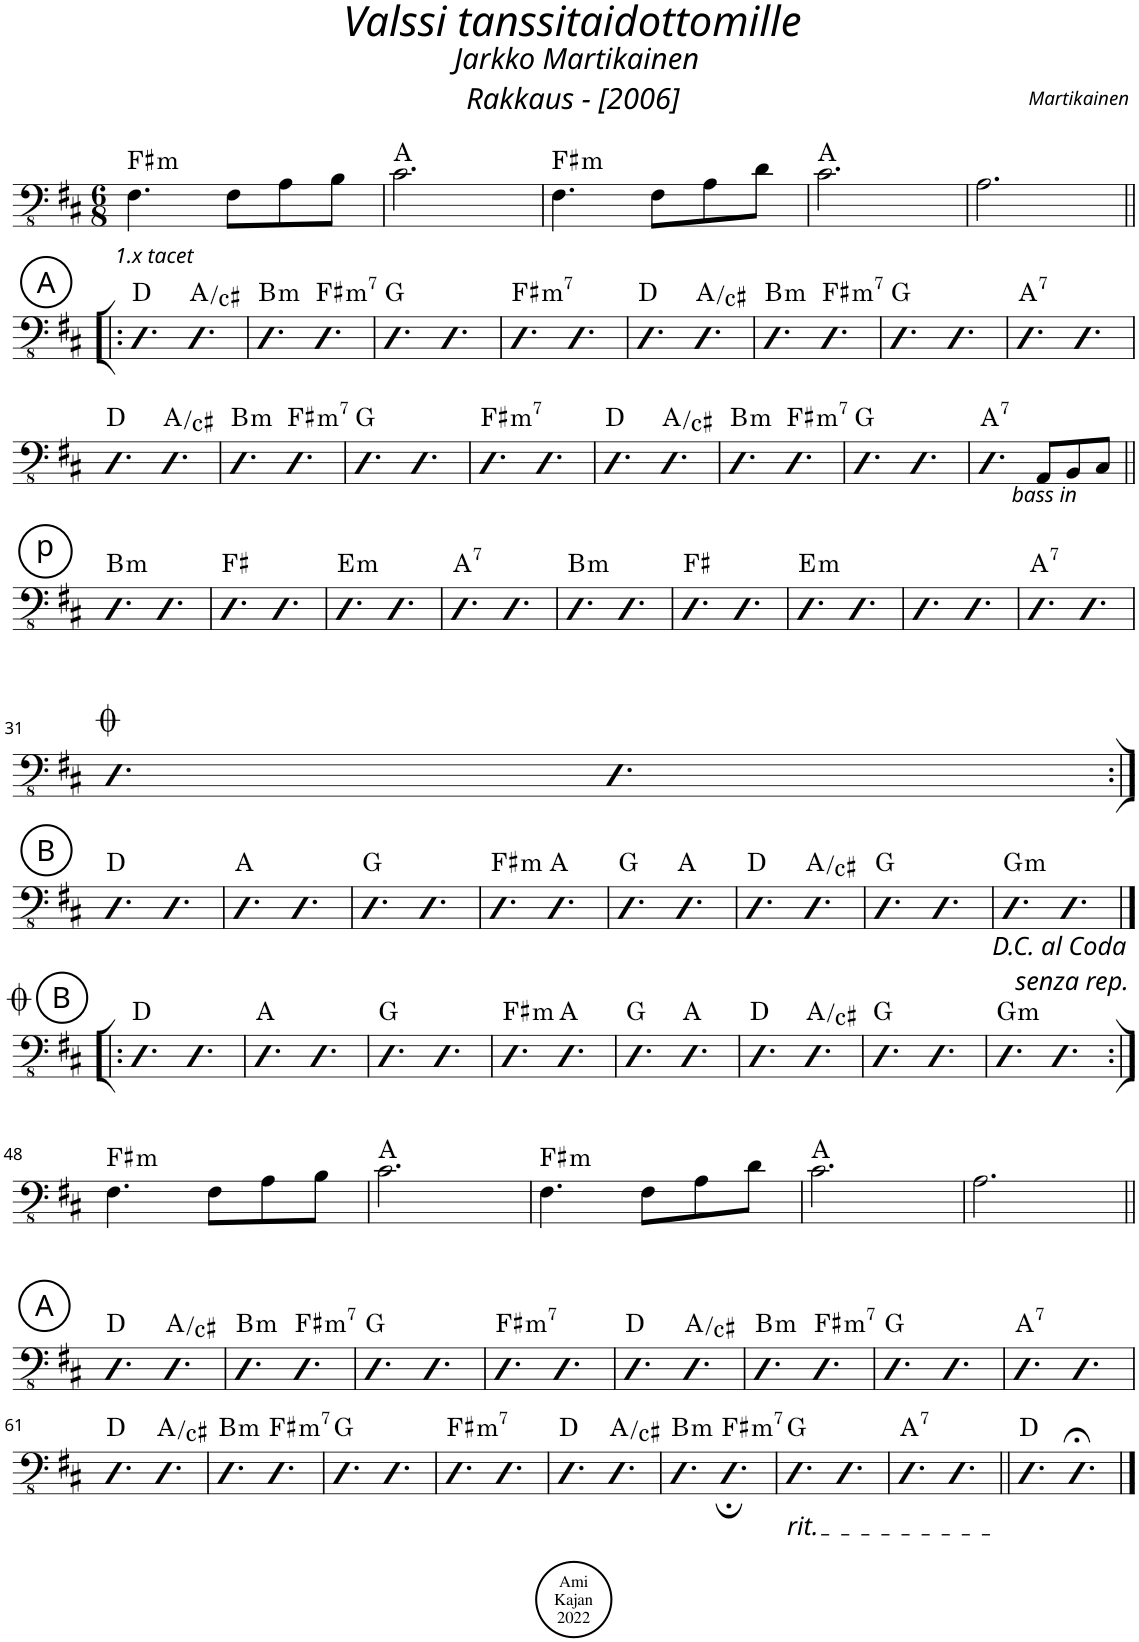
**kern	**harte
*part1	*part1
*staff1	*
*I"Acoustic Bass	*
*I'Bass	*
*clefFv4	*
*k[f#c#]	*
*M6/8	*
=1	=1
!LO:TX:b:i:t=1.x tacet	!LO:H:kt=m
4.FF#\	F#:min
8FF#\L	.
8AA\	.
8BB\J	.
=2	=2
2.C#\	A:maj
=3	=3
!	!LO:H:kt=m
4.FF#\	F#:min
8FF#\L	.
8AA\	.
8D\J	.
=4	=4
2.C#\	A:maj
=5	=5
2.AA\	.
!!LO:LB:g=z
!!LO:REH:place=s1:a:cj:enc=circle:fs=14:t=A
=6!|:	=6!|:
4.DD	D:maj
4.DD	A:maj/3
=7	=7
!	!LO:H:kt=m
4.DD	B:min
!	!LO:H:kt=m7
4.DD	F#:min7
=8	=8
4.DD	G:maj
4.DD	.
=9	=9
!	!LO:H:kt=m7
4.DD	F#:min7
4.DD	.
=10	=10
4.DD	D:maj
4.DD	A:maj/3
=11	=11
!	!LO:H:kt=m
4.DD	B:min
!	!LO:H:kt=m7
4.DD	F#:min7
=12	=12
4.DD	G:maj
4.DD	.
=13	=13
!	!LO:H:kt=7
4.DD	A:7
4.DD	.
!!LO:LB:g=z
=14	=14
4.DD	D:maj
4.DD	A:maj/3
=15	=15
!	!LO:H:kt=m
4.DD	B:min
!	!LO:H:kt=m7
4.DD	F#:min7
=16	=16
4.DD	G:maj
4.DD	.
=17	=17
!	!LO:H:kt=m7
4.DD	F#:min7
4.DD	.
=18	=18
4.DD	D:maj
4.DD	A:maj/3
=19	=19
!	!LO:H:kt=m
4.DD	B:min
!	!LO:H:kt=m7
4.DD	F#:min7
=20	=20
4.DD	G:maj
4.DD	.
=21	=21
!	!LO:H:kt=7
4.DD	A:7
!LO:TX:b:i:t=bass in	!
8AAA/L	.
8BBB/	.
8CC#/J	.
!!LO:LB:g=z
!!LO:REH:place=s1:a:cj:enc=circle:fs=14:t=p
=22||	=22||
!	!LO:H:kt=m
4.DD	B:min
4.DD	.
=23	=23
4.DD	F#:maj
4.DD	.
=24	=24
!	!LO:H:kt=m
4.DD	E:min
4.DD	.
=25	=25
!	!LO:H:kt=7
4.DD	A:7
4.DD	.
=26	=26
!	!LO:H:kt=m
4.DD	B:min
4.DD	.
=27	=27
4.DD	F#:maj
4.DD	.
=28	=28
!	!LO:H:kt=m
4.DD	E:min
4.DD	.
=29	=29
4.DD	.
4.DD	.
=30	=30
!	!LO:H:kt=7
4.DD	A:7
4.DD	.
!!LO:LB:g=z
=31	=31
4.DD	.
4.DD	.
!!LO:LB:g=z
!!LO:REH:place=s1:a:cj:enc=circle:fs=14:t=B
=32:|!	=32:|!
4.DD	D:maj
4.DD	.
=33	=33
4.DD	A:maj
4.DD	.
=34	=34
4.DD	G:maj
4.DD	.
=35	=35
!	!LO:H:kt=m
4.DD	F#:min
4.DD	A:maj
=36	=36
4.DD	G:maj
4.DD	A:maj
=37	=37
4.DD	D:maj
4.DD	A:maj/3
=38	=38
4.DD	G:maj
4.DD	.
=39	=39
4.DD	G:min
4.DD	.
!LO:TX:b:t=D.C. al Coda\nsenza rep.	!LO:H:kt=m
!!LO:LB:g=z
!!LO:REH:place=s1:a:cj:enc=circle:fs=14:t=B
=40|!:	=40|!:
4.DD	D:maj
4.DD	.
=41	=41
4.DD	A:maj
4.DD	.
=42	=42
4.DD	G:maj
4.DD	.
=43	=43
!	!LO:H:kt=m
4.DD	F#:min
4.DD	A:maj
=44	=44
4.DD	G:maj
4.DD	A:maj
=45	=45
4.DD	D:maj
4.DD	A:maj/3
=46	=46
4.DD	G:maj
4.DD	.
=47	=47
!	!LO:H:kt=m
4.DD	G:min
4.DD	.
!!LO:LB:g=z
=48:|!	=48:|!
!	!LO:H:kt=m
4.FF#\	F#:min
8FF#\L	.
8AA\	.
8BB\J	.
=49	=49
2.C#\	A:maj
=50	=50
!	!LO:H:kt=m
4.FF#\	F#:min
8FF#\L	.
8AA\	.
8D\J	.
=51	=51
2.C#\	A:maj
=52	=52
2.AA\	.
!!LO:LB:g=z
!!LO:REH:place=s1:a:cj:enc=circle:fs=14:t=A
=53||	=53||
4.DD	D:maj
4.DD	A:maj/3
=54	=54
!	!LO:H:kt=m
4.DD	B:min
!	!LO:H:kt=m7
4.DD	F#:min7
=55	=55
4.DD	G:maj
4.DD	.
=56	=56
!	!LO:H:kt=m7
4.DD	F#:min7
4.DD	.
=57	=57
4.DD	D:maj
4.DD	A:maj/3
=58	=58
!	!LO:H:kt=m
4.DD	B:min
!	!LO:H:kt=m7
4.DD	F#:min7
=59	=59
4.DD	G:maj
4.DD	.
=60	=60
!	!LO:H:kt=7
4.DD	A:7
4.DD	.
!!LO:LB:g=z
=61	=61
4.DD	D:maj
4.DD	A:maj/3
=62	=62
!	!LO:H:kt=m
4.DD	B:min
!	!LO:H:kt=m7
4.DD	F#:min7
=63	=63
4.DD	G:maj
4.DD	.
=64	=64
!	!LO:H:kt=m7
4.DD	F#:min7
4.DD	.
=65	=65
4.DD	D:maj
4.DD	A:maj/3
=66	=66
!	!LO:H:kt=m
4.DD	B:min
!	!LO:H:kt=m7
4.DD;	F#:min7
=67	=67
!LO:TX:b:i:t=rit.	!
4.DD	G:maj
4.DD	.
=68	=68
!	!LO:H:kt=7
4.DD	A:7
4.DD	.
=69||	=69||
4.DD	D:maj
4.DD;<	.
==	==
*-	*-
